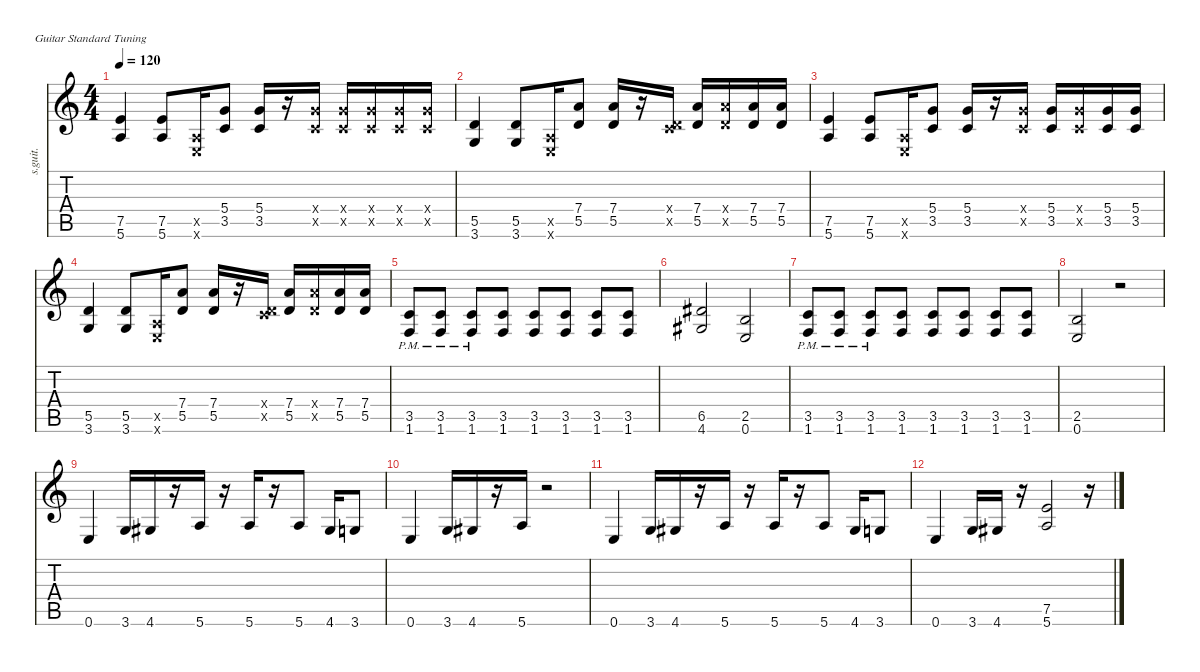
\defaultSystemsLayout 4
\hideDynamics
\bracketExtendMode nobrackets
\otherSystemsTrackNameOrientation horizontal
\track ("Steel Guitar" "s.guit.") {instrument acousticguitarsteel}
\staff {score tabs}
\tuning (E4 B3 G3 D3 A2 E2)
\ts (4 4)
\tempo 120
\clef g2
\ks c
(5.6 7.5).4{dy mf beam Up} (7.5 5.6).8{beam Up} (0.5{x} 0.6{x}).16{beam Up} (3.5 5.4).8{beam Up} (5.4 3.5).16{beam Up} r.16{beam Up} (5.4{x} 3.5{x}).16{beam Up} (5.4{x} 3.5{x}).16{beam Up} (5.4{x} 3.5{x}).16{beam Up} (5.4{x} 3.5{x}).16{beam Up} (5.4{x} 3.5{x}).16{beam Up} |
(3.6 5.5).4{beam Up} (5.5 3.6).8{beam Up} (0.5{x} 0.6{x}).16{beam Up} (5.5 7.4).8{beam Up} (7.4 5.5).16{beam Up} r.16{beam Up} (3.5{x} 0.4{x}).16{beam Up} (7.4 5.5).16{beam Up} (7.4{x} 5.5{x}).16{beam Up} (7.4 5.5).16{beam Up} (7.4 5.5).16{beam Up} |
(5.6 7.5).4{beam Up} (7.5 5.6).8{beam Up} (0.5{x} 0.6{x}).16{beam Up} (3.5 5.4).8{beam Up} (5.4 3.5).16{beam Up} r.16{beam Up} (5.4{x} 3.5{x}).16{beam Up} (5.4 3.5).16{beam Up} (5.4{x} 3.5{x}).16{beam Up} (5.4 3.5).16{beam Up} (5.4 3.5).16{beam Up} |
(3.6 5.5).4{beam Up} (5.5 3.6).8{beam Up} (0.5{x} 0.6{x}).16{beam Up} (5.5 7.4).8{beam Up} (7.4 5.5).16{beam Up} r.16{beam Up} (3.5{x} 0.4{x}).16{beam Up} (7.4 5.5).16{beam Up} (7.4{x} 5.5{x}).16{beam Up} (7.4 5.5).16{beam Up} (7.4 5.5).16{beam Up} |
(1.6{pm} 3.5{pm}).8{beam Up} (1.6{pm} 3.5{pm}).8{beam Up} (1.6{pm} 3.5{pm}).8{beam Up} (1.6 3.5).8{beam Up} (1.6 3.5).8{beam Up} (1.6 3.5).8{beam Up} (1.6 3.5).8{beam Up} (1.6 3.5).8{beam Up} |
(6.5{acc #} 4.6{acc #}).2{beam Up} (2.5 0.6).2{beam Up} |
(1.6{pm} 3.5{pm}).8{beam Up} (1.6{pm} 3.5{pm}).8{beam Up} (1.6{pm} 3.5{pm}).8{beam Up} (1.6 3.5).8{beam Up} (1.6 3.5).8{beam Up} (1.6 3.5).8{beam Up} (1.6 3.5).8{beam Up} (1.6 3.5).8{beam Up} |
(2.5 0.6).2{beam Up} r.2{beam Up} |
0.6.4{beam Up} 3.6.16{beam Up} 4.6{acc #}.16{beam Up} r.16{beam Up} 5.6.16{beam Up} r.16{beam Up} 5.6.16{beam Up} r.16{beam Up} 5.6.8{beam Up} 4.6{acc #}.16{beam Up} 3.6.8{beam Up} |
0.6.4{beam Up} 3.6.16{beam Up} 4.6{acc #}.16{beam Up} r.16{beam Up} 5.6.16{beam Up} r.2{beam Up} |
0.6.4{beam Up} 3.6.16{beam Up} 4.6{acc #}.16{beam Up} r.16{beam Up} 5.6.16{beam Up} r.16{beam Up} 5.6.16{beam Up} r.16{beam Up} 5.6.8{beam Up} 4.6{acc #}.16{beam Up} 3.6.8{beam Up} |
0.6.4{beam Up} 3.6.16{beam Up} 4.6{acc #}.16{beam Up} r.16{beam Up} (5.6 7.5).2{beam Up} r.16{beam Up}
